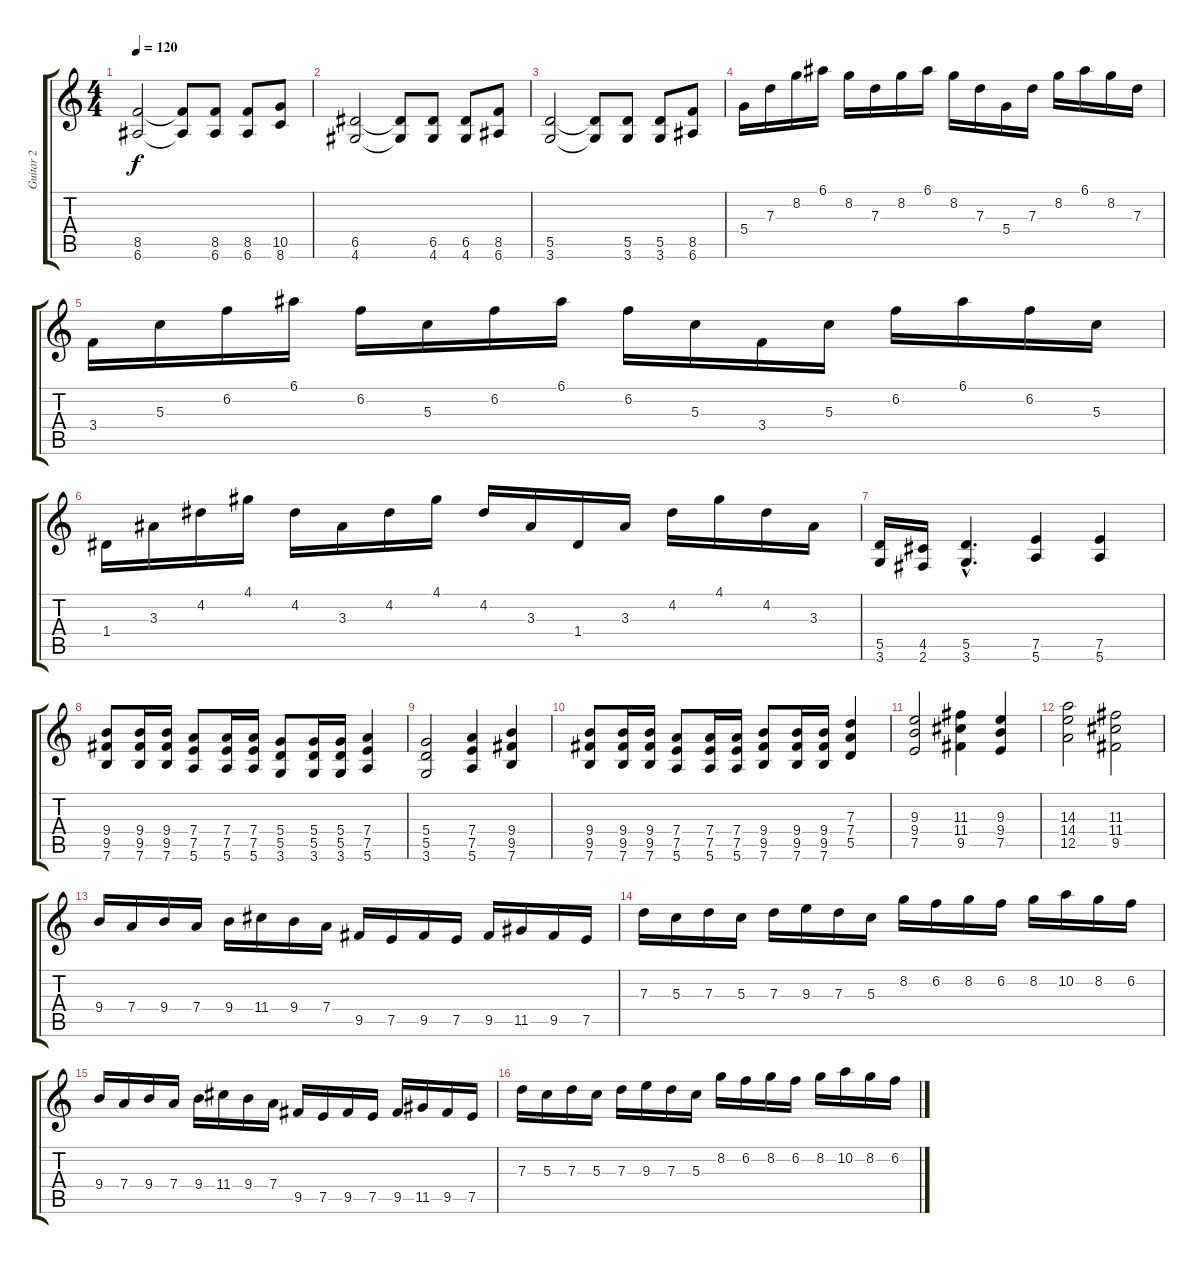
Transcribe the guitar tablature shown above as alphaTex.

\track ("Guitar 2" "Guitar 2") {instrument overdrivenguitar}
\staff {score tabs}
\tuning (E4 B3 G3 D3 A2 E2) {hide}
\ts (4 4)
\tempo 120
\clef g2
\ks c
(8.5 6.6).2{dy f} (8.5{t} 6.6{t}).8 (8.5 6.6).8 (8.5 6.6).8 (10.5 8.6).8 |
(6.5 4.6).2 (6.5{t} 4.6{t}).8 (6.5 4.6).8 (6.5 4.6).8 (8.5 6.6).8 |
(5.5 3.6).2 (5.5{t} 3.6{t}).8 (5.5 3.6).8 (5.5 3.6).8 (8.5 6.6).8 |
5.4.16 7.3.16 8.2.16 6.1.16 8.2.16 7.3.16 8.2.16 6.1.16 8.2.16 7.3.16 5.4.16 7.3.16 8.2.16 6.1.16 8.2.16 7.3.16 |
3.4.16 5.3.16 6.2.16 6.1.16 6.2.16 5.3.16 6.2.16 6.1.16 6.2.16 5.3.16 3.4.16 5.3.16 6.2.16 6.1.16 6.2.16 5.3.16 |
1.4.16 3.3.16 4.2.16 4.1.16 4.2.16 3.3.16 4.2.16 4.1.16 4.2.16 3.3.16 1.4.16 3.3.16 4.2.16 4.1.16 4.2.16 3.3.16 |
(5.5 3.6).16 (4.5 2.6).16 (5.5{hac} 3.6{hac}).4{d} (7.5 5.6).4 (7.5 5.6).4 |
(9.4 9.5 7.6).8 (9.4 9.5 7.6).16 (9.4 9.5 7.6).16 (7.4 7.5 5.6).8 (7.4 7.5 5.6).16 (7.4 7.5 5.6).16 (5.4 5.5 3.6).8 (5.4 5.5 3.6).16 (5.4 5.5 3.6).16 (7.4 7.5 5.6).4 |
(5.4 5.5 3.6).2 (7.4 7.5 5.6).4 (9.4 9.5 7.6).4 |
(9.4 9.5 7.6).8 (9.4 9.5 7.6).16 (9.4 9.5 7.6).16 (7.4 7.5 5.6).8 (7.4 7.5 5.6).16 (7.4 7.5 5.6).16 (9.4 9.5 7.6).8 (9.4 9.5 7.6).16 (9.4 9.5 7.6).16 (7.3 7.4 5.5).4 |
(9.3 9.4 7.5).2 (11.3 11.4 9.5).4 (9.3 9.4 7.5).4 |
(14.3 14.4 12.5).2 (11.3 11.4 9.5).2 |
9.4.16 7.4.16 9.4.16 7.4.16 9.4.16 11.4.16 9.4.16 7.4.16 9.5.16 7.5.16 9.5.16 7.5.16 9.5.16 11.5.16 9.5.16 7.5.16 |
7.3.16 5.3.16 7.3.16 5.3.16 7.3.16 9.3.16 7.3.16 5.3.16 8.2.16 6.2.16 8.2.16 6.2.16 8.2.16 10.2.16 8.2.16 6.2.16 |
9.4.16 7.4.16 9.4.16 7.4.16 9.4.16 11.4.16 9.4.16 7.4.16 9.5.16 7.5.16 9.5.16 7.5.16 9.5.16 11.5.16 9.5.16 7.5.16 |
7.3.16 5.3.16 7.3.16 5.3.16 7.3.16 9.3.16 7.3.16 5.3.16 8.2.16 6.2.16 8.2.16 6.2.16 8.2.16 10.2.16 8.2.16 6.2.16
